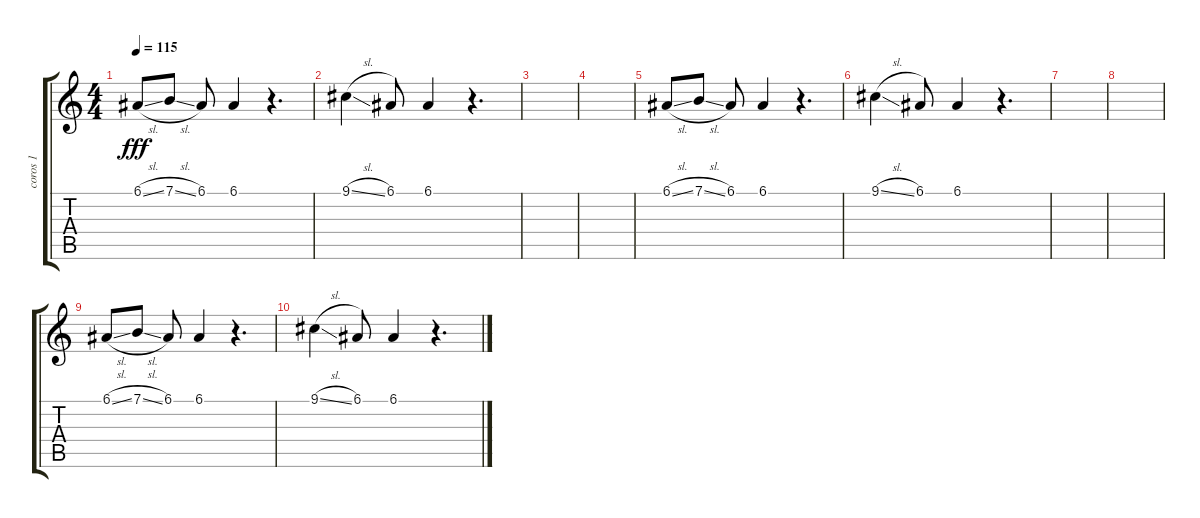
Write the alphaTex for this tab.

\track ("coros 1" "coros 1") {instrument panflute}
\staff {score tabs}
\tuning (E4 B3 G3 D3 A2 E2) {hide}
\ts (4 4)
\tempo 115
\clef g2
\ks c
6.1{sl}.8{dy fff} 7.1{sl}.8 6.1.8 6.1.4 r.4{d} |
9.1{sl}.4 6.1.8 6.1.4 r.4{d} |
|
|
6.1{sl}.8 7.1{sl}.8 6.1.8 6.1.4 r.4{d} |
9.1{sl}.4 6.1.8 6.1.4 r.4{d} |
|
|
6.1{sl}.8 7.1{sl}.8 6.1.8 6.1.4 r.4{d} |
9.1{sl}.4 6.1.8 6.1.4 r.4{d}
